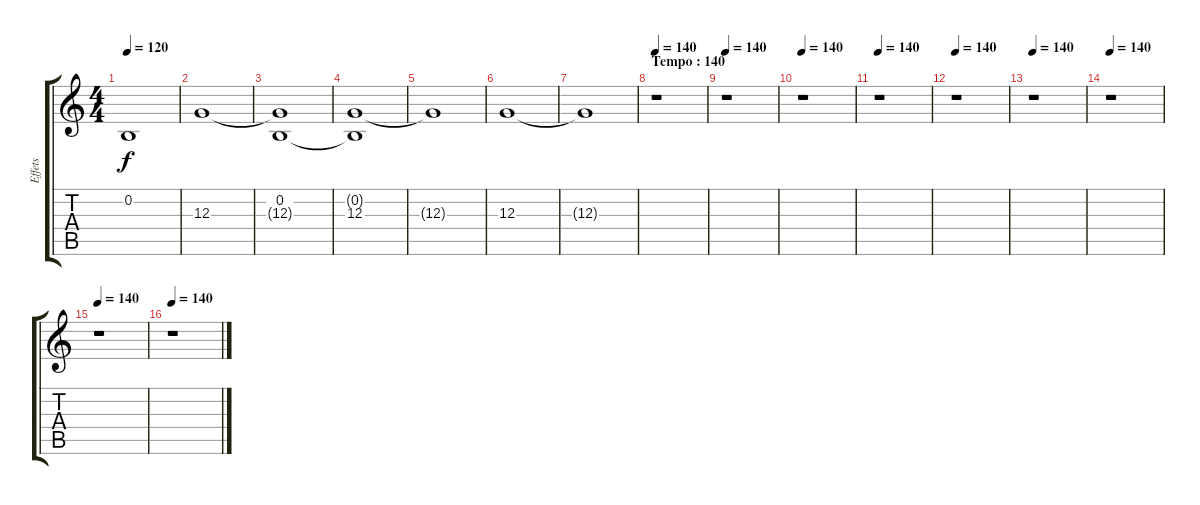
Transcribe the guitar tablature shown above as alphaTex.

\track ("Effets" "Effets") {instrument seashore}
\staff {score tabs}
\tuning (E4 B3 G3 D3 A2 E2) {hide}
\ts (4 4)
\tempo 120
\clef g2
\ks c
0.2{t}.1{dy f} |
12.3.1 |
(0.2 12.3{t}).1 |
(0.2{t} 12.3).1 |
12.3{t}.1 |
12.3.1 |
12.3{t}.1 |
\section ("" "Tempo : 140")
\tempo 140
r.1 |
\tempo 140
r.1 |
\tempo 140
r.1 |
\tempo 140
r.1 |
\tempo 140
r.1 |
\tempo 140
r.1 |
\tempo 140
r.1 |
\tempo 140
r.1 |
\tempo 140
r.1
